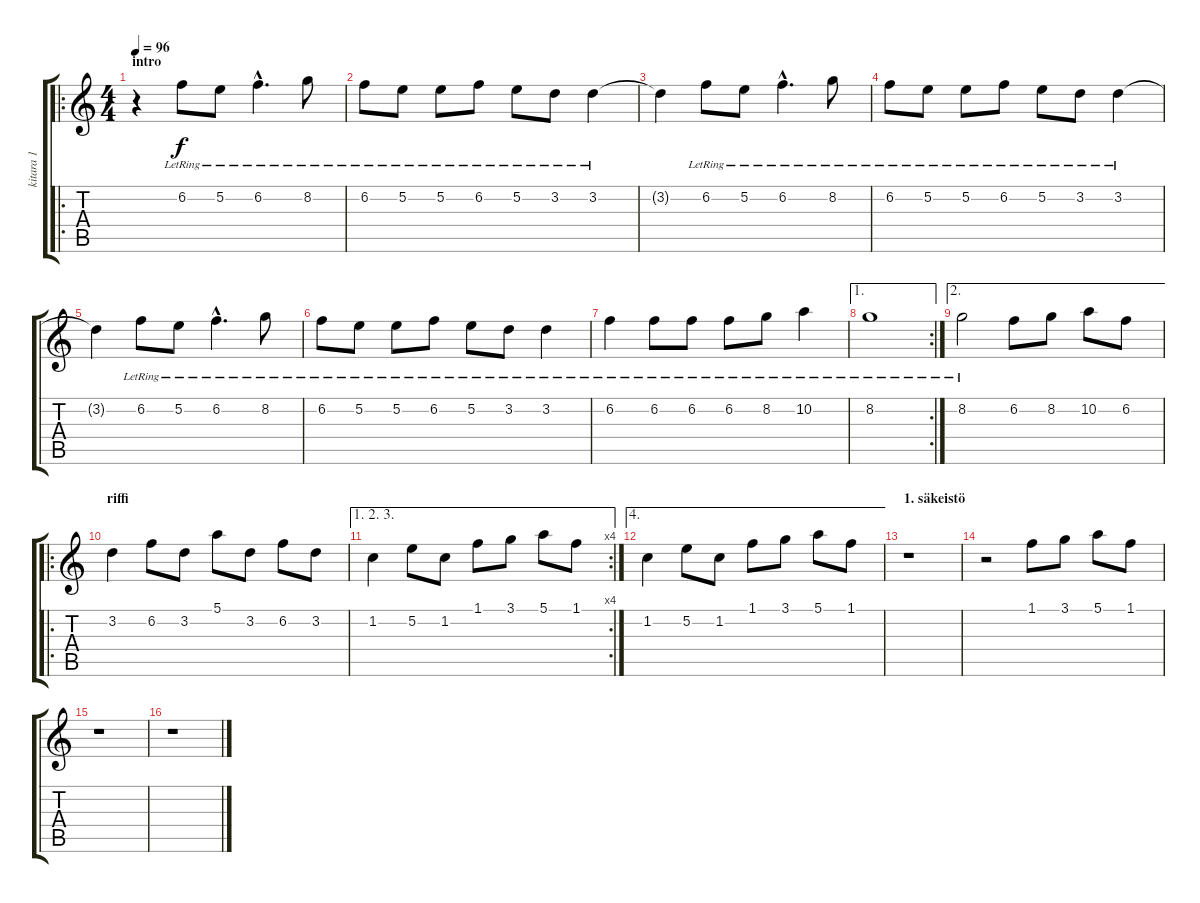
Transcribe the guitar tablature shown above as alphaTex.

\track ("kitara 1" "kitara 1") {instrument acousticguitarsteel}
\staff {score tabs}
\tuning (E4 B3 G3 D3 A2 D2) {hide}
\ro
\ts (4 4)
\section ("" "intro")
\tempo 96
\clef g2
\ks c
r.4{dy f instrument acousticguitarsteel} 6.2{lr}.8 5.2{lr}.8 6.2{hac lr}.4{d} 8.2{lr}.8 |
6.2{lr}.8 5.2{lr}.8 5.2{lr}.8 6.2{lr}.8 5.2{lr}.8 3.2{lr}.8 3.2{lr}.4 |
3.2{t}.4 6.2{lr}.8 5.2{lr}.8 6.2{hac lr}.4{d} 8.2{lr}.8 |
6.2{lr}.8 5.2{lr}.8 5.2{lr}.8 6.2{lr}.8 5.2{lr}.8 3.2{lr}.8 3.2{lr}.4 |
3.2{t}.4 6.2{lr}.8 5.2{lr}.8 6.2{hac lr}.4{d} 8.2{lr}.8 |
6.2{lr}.8 5.2{lr}.8 5.2{lr}.8 6.2{lr}.8 5.2{lr}.8 3.2{lr}.8 3.2{lr}.4 |
6.2{lr}.4 6.2{lr}.8 6.2{lr}.8 6.2{lr}.8 8.2{lr}.8 10.2{lr}.4 |
\ae 1
\rc 2
8.2{lr}.1 |
\ae 2
8.2{lr}.2 6.2.8{balance 8 instrument distortionguitar} 8.2.8 10.2.8 6.2.8 |
\ro
\section ("" "riffi")
3.2.4 6.2.8 3.2.8 5.1.8 3.2.8 6.2.8 3.2.8 |
\ae (1 2 3)
\rc 4
1.2.4 5.2.8 1.2.8 1.1.8 3.1.8 5.1.8 1.1.8 |
\ae 4
1.2.4 5.2.8 1.2.8 1.1.8 3.1.8 5.1.8 1.1.8 |
\section ("" "1. säkeistö")
r.1{balance 8 instrument distortionguitar} |
r.2 1.1.8 3.1.8 5.1.8 1.1.8 |
r.1 |
r.1
